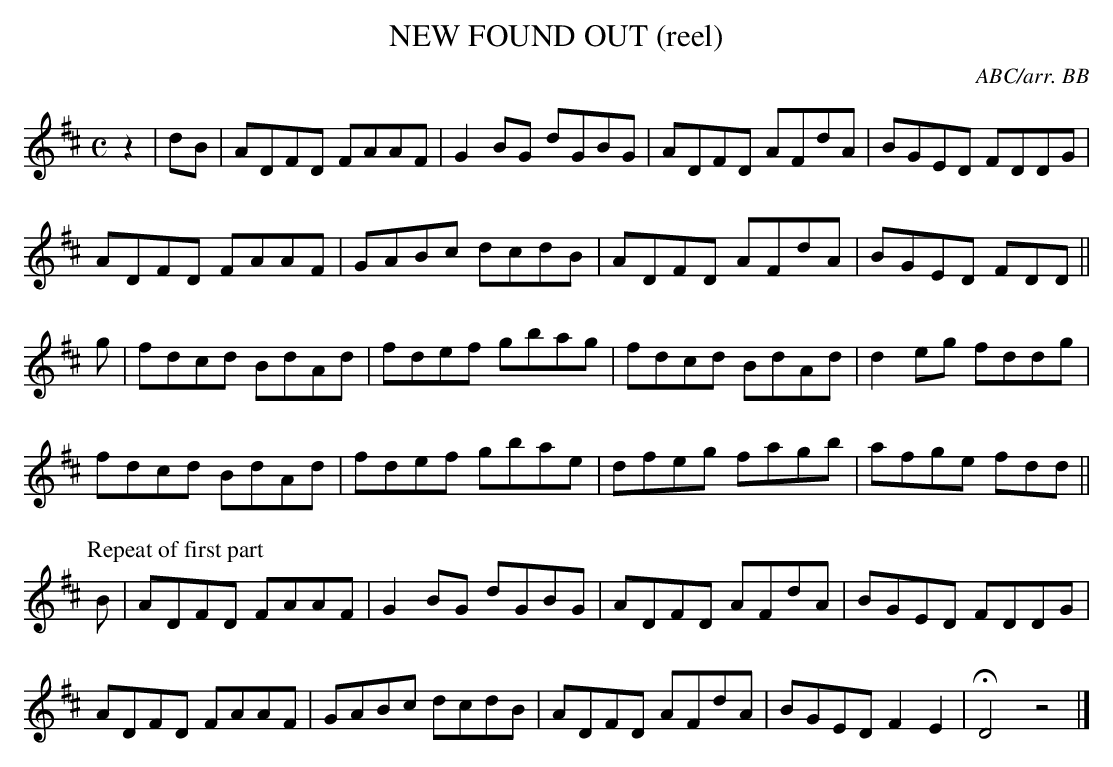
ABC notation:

X:1
T:NEW FOUND OUT (reel)
C:ABC/arr. BB
Y:"moderately"
L:1/8
M:C
K:D
z2|dB|ADFD FAAF|G2BG dGBG|ADFD AFdA|BGED FDDG|
ADFD FAAF|GABc dcdB|ADFD AFdA|BGED FDD ||
g|fdcd BdAd|fdef gbag|fdcd BdAd|d2eg fddg|
fdcd BdAd|fdef gbae|dfeg fagb|afge fdd||
P:Repeat of first part
B|ADFD FAAF|G2BG dGBG|ADFD AFdA|BGED FDDG|
ADFD FAAF|GABc dcdB|ADFD AFdA|BGED F2E2|HD4z4|]
